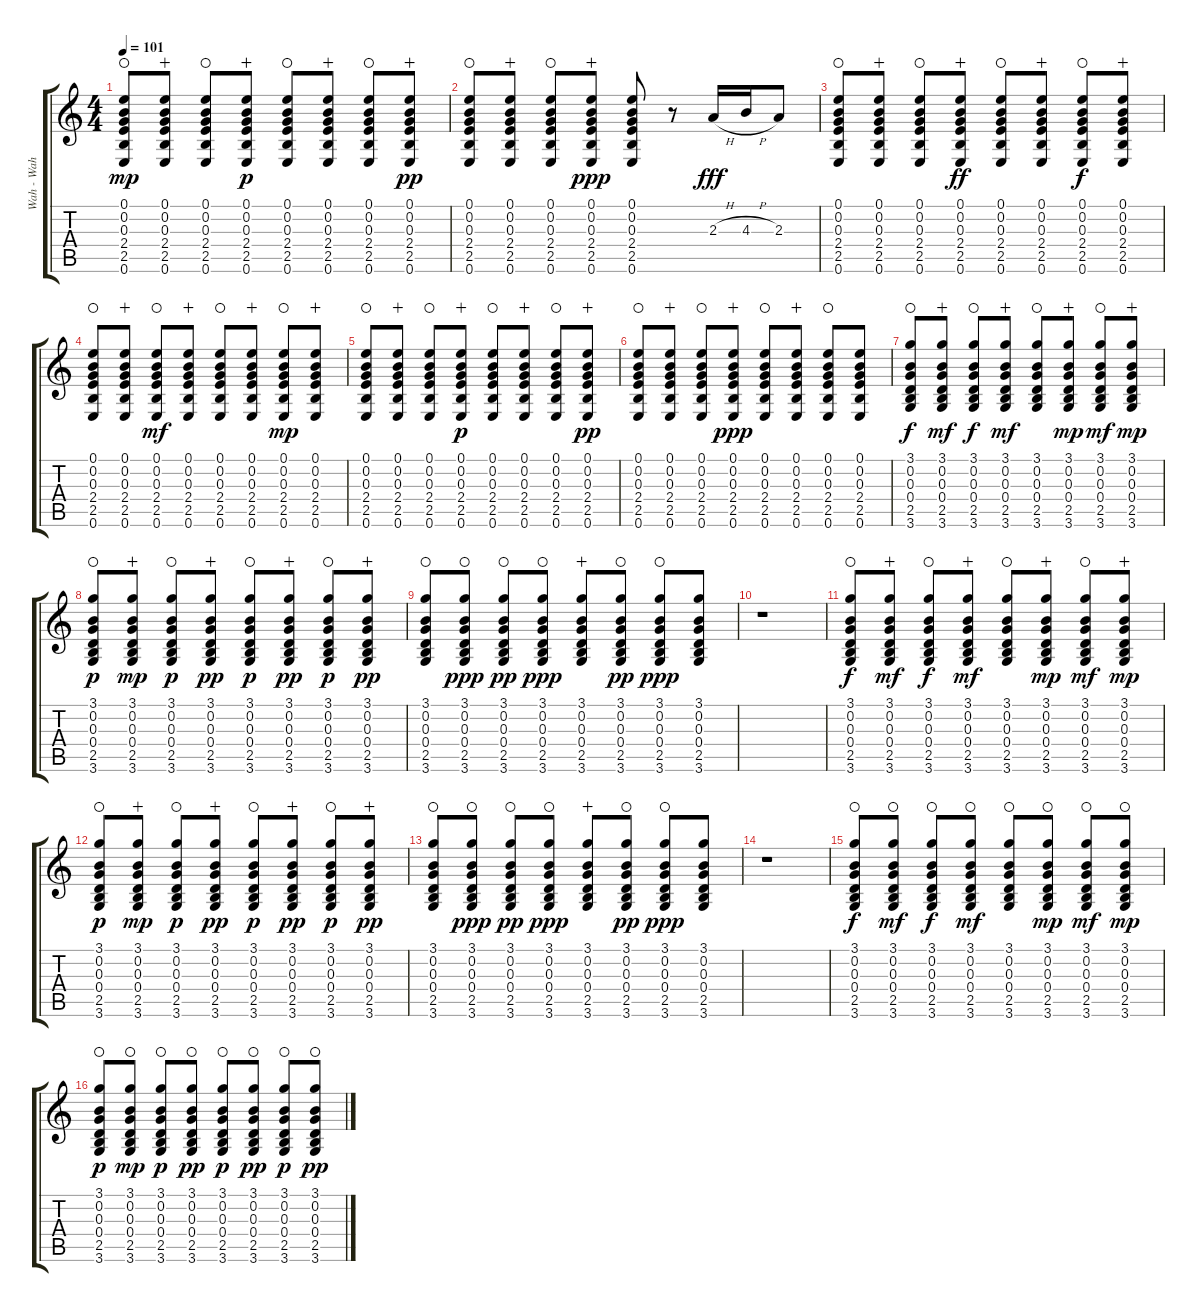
\track ("Wah - Wah" "Wah - Wah") {instrument overdrivenguitar}
\staff {score tabs}
\tuning (E4 B3 G3 D3 A2 E2) {hide}
\ts (4 4)
\tempo 101
\clef g2
\ks c
(0.1 0.2 0.3 2.4 2.5 0.6).8{dy mp waho} (0.1 0.2 0.3 2.4 2.5 0.6).8{wahc} (0.1 0.2 0.3 2.4 2.5 0.6).8{waho} (0.1 0.2 0.3 2.4 2.5 0.6).8{dy p wahc} (0.1 0.2 0.3 2.4 2.5 0.6).8{waho} (0.1 0.2 0.3 2.4 2.5 0.6).8{wahc} (0.1 0.2 0.3 2.4 2.5 0.6).8{waho} (0.1 0.2 0.3 2.4 2.5 0.6).8{dy pp wahc} |
(0.1 0.2 0.3 2.4 2.5 0.6).8{waho} (0.1 0.2 0.3 2.4 2.5 0.6).8{wahc} (0.1 0.2 0.3 2.4 2.5 0.6).8{waho} (0.1 0.2 0.3 2.4 2.5 0.6).8{dy ppp wahc} (0.1 0.2 0.3 2.4 2.5 0.6).8 r.8 2.3{h}.16{dy fff} 4.3{h}.16 2.3.8 |
(0.1 0.2 0.3 2.4 2.5 0.6).8{waho} (0.1 0.2 0.3 2.4 2.5 0.6).8{wahc} (0.1 0.2 0.3 2.4 2.5 0.6).8{waho} (0.1 0.2 0.3 2.4 2.5 0.6).8{dy ff wahc} (0.1 0.2 0.3 2.4 2.5 0.6).8{waho} (0.1 0.2 0.3 2.4 2.5 0.6).8{wahc} (0.1 0.2 0.3 2.4 2.5 0.6).8{dy f waho} (0.1 0.2 0.3 2.4 2.5 0.6).8{wahc} |
(0.1 0.2 0.3 2.4 2.5 0.6).8{waho} (0.1 0.2 0.3 2.4 2.5 0.6).8{wahc} (0.1 0.2 0.3 2.4 2.5 0.6).8{dy mf waho} (0.1 0.2 0.3 2.4 2.5 0.6).8{wahc} (0.1 0.2 0.3 2.4 2.5 0.6).8{waho} (0.1 0.2 0.3 2.4 2.5 0.6).8{wahc} (0.1 0.2 0.3 2.4 2.5 0.6).8{dy mp waho} (0.1 0.2 0.3 2.4 2.5 0.6).8{wahc} |
(0.1 0.2 0.3 2.4 2.5 0.6).8{waho} (0.1 0.2 0.3 2.4 2.5 0.6).8{wahc} (0.1 0.2 0.3 2.4 2.5 0.6).8{waho} (0.1 0.2 0.3 2.4 2.5 0.6).8{dy p wahc} (0.1 0.2 0.3 2.4 2.5 0.6).8{waho} (0.1 0.2 0.3 2.4 2.5 0.6).8{wahc} (0.1 0.2 0.3 2.4 2.5 0.6).8{waho} (0.1 0.2 0.3 2.4 2.5 0.6).8{dy pp wahc} |
(0.1 0.2 0.3 2.4 2.5 0.6).8{waho} (0.1 0.2 0.3 2.4 2.5 0.6).8{wahc} (0.1 0.2 0.3 2.4 2.5 0.6).8{waho} (0.1 0.2 0.3 2.4 2.5 0.6).8{dy ppp wahc} (0.1 0.2 0.3 2.4 2.5 0.6).8{waho} (0.1 0.2 0.3 2.4 2.5 0.6).8{wahc} (0.1 0.2 0.3 2.4 2.5 0.6).8{waho} (0.1 0.2 0.3 2.4 2.5 0.6).8 |
(3.1 0.2 0.3 0.4 2.5 3.6).8{dy f waho} (3.1 0.2 0.3 0.4 2.5 3.6).8{dy mf wahc} (3.1 0.2 0.3 0.4 2.5 3.6).8{dy f waho} (3.1 0.2 0.3 0.4 2.5 3.6).8{dy mf wahc} (3.1 0.2 0.3 0.4 2.5 3.6).8{waho} (3.1 0.2 0.3 0.4 2.5 3.6).8{dy mp wahc} (3.1 0.2 0.3 0.4 2.5 3.6).8{dy mf waho} (3.1 0.2 0.3 0.4 2.5 3.6).8{dy mp wahc} |
(3.1 0.2 0.3 0.4 2.5 3.6).8{dy p waho} (3.1 0.2 0.3 0.4 2.5 3.6).8{dy mp wahc} (3.1 0.2 0.3 0.4 2.5 3.6).8{dy p waho} (3.1 0.2 0.3 0.4 2.5 3.6).8{dy pp wahc} (3.1 0.2 0.3 0.4 2.5 3.6).8{dy p waho} (3.1 0.2 0.3 0.4 2.5 3.6).8{dy pp wahc} (3.1 0.2 0.3 0.4 2.5 3.6).8{dy p waho} (3.1 0.2 0.3 0.4 2.5 3.6).8{dy pp wahc} |
(3.1 0.2 0.3 0.4 2.5 3.6).8{waho} (3.1 0.2 0.3 0.4 2.5 3.6).8{dy ppp waho} (3.1 0.2 0.3 0.4 2.5 3.6).8{dy pp waho} (3.1 0.2 0.3 0.4 2.5 3.6).8{dy ppp waho} (3.1 0.2 0.3 0.4 2.5 3.6).8{wahc} (3.1 0.2 0.3 0.4 2.5 3.6).8{dy pp waho} (3.1 0.2 0.3 0.4 2.5 3.6).8{dy ppp waho} (3.1 0.2 0.3 0.4 2.5 3.6).8 |
r.1 |
(3.1 0.2 0.3 0.4 2.5 3.6).8{dy f waho} (3.1 0.2 0.3 0.4 2.5 3.6).8{dy mf wahc} (3.1 0.2 0.3 0.4 2.5 3.6).8{dy f waho} (3.1 0.2 0.3 0.4 2.5 3.6).8{dy mf wahc} (3.1 0.2 0.3 0.4 2.5 3.6).8{waho} (3.1 0.2 0.3 0.4 2.5 3.6).8{dy mp wahc} (3.1 0.2 0.3 0.4 2.5 3.6).8{dy mf waho} (3.1 0.2 0.3 0.4 2.5 3.6).8{dy mp wahc} |
(3.1 0.2 0.3 0.4 2.5 3.6).8{dy p waho} (3.1 0.2 0.3 0.4 2.5 3.6).8{dy mp wahc} (3.1 0.2 0.3 0.4 2.5 3.6).8{dy p waho} (3.1 0.2 0.3 0.4 2.5 3.6).8{dy pp wahc} (3.1 0.2 0.3 0.4 2.5 3.6).8{dy p waho} (3.1 0.2 0.3 0.4 2.5 3.6).8{dy pp wahc} (3.1 0.2 0.3 0.4 2.5 3.6).8{dy p waho} (3.1 0.2 0.3 0.4 2.5 3.6).8{dy pp wahc} |
(3.1 0.2 0.3 0.4 2.5 3.6).8{waho} (3.1 0.2 0.3 0.4 2.5 3.6).8{dy ppp waho} (3.1 0.2 0.3 0.4 2.5 3.6).8{dy pp waho} (3.1 0.2 0.3 0.4 2.5 3.6).8{dy ppp waho} (3.1 0.2 0.3 0.4 2.5 3.6).8{wahc} (3.1 0.2 0.3 0.4 2.5 3.6).8{dy pp waho} (3.1 0.2 0.3 0.4 2.5 3.6).8{dy ppp waho} (3.1 0.2 0.3 0.4 2.5 3.6).8 |
r.1 |
(3.1 0.2 0.3 0.4 2.5 3.6).8{dy f waho} (3.1 0.2 0.3 0.4 2.5 3.6).8{dy mf waho} (3.1 0.2 0.3 0.4 2.5 3.6).8{dy f waho} (3.1 0.2 0.3 0.4 2.5 3.6).8{dy mf waho} (3.1 0.2 0.3 0.4 2.5 3.6).8{waho} (3.1 0.2 0.3 0.4 2.5 3.6).8{dy mp waho} (3.1 0.2 0.3 0.4 2.5 3.6).8{dy mf waho} (3.1 0.2 0.3 0.4 2.5 3.6).8{dy mp waho} |
(3.1 0.2 0.3 0.4 2.5 3.6).8{dy p waho} (3.1 0.2 0.3 0.4 2.5 3.6).8{dy mp waho} (3.1 0.2 0.3 0.4 2.5 3.6).8{dy p waho} (3.1 0.2 0.3 0.4 2.5 3.6).8{dy pp waho} (3.1 0.2 0.3 0.4 2.5 3.6).8{dy p waho} (3.1 0.2 0.3 0.4 2.5 3.6).8{dy pp waho} (3.1 0.2 0.3 0.4 2.5 3.6).8{dy p waho} (3.1 0.2 0.3 0.4 2.5 3.6).8{dy pp waho}
